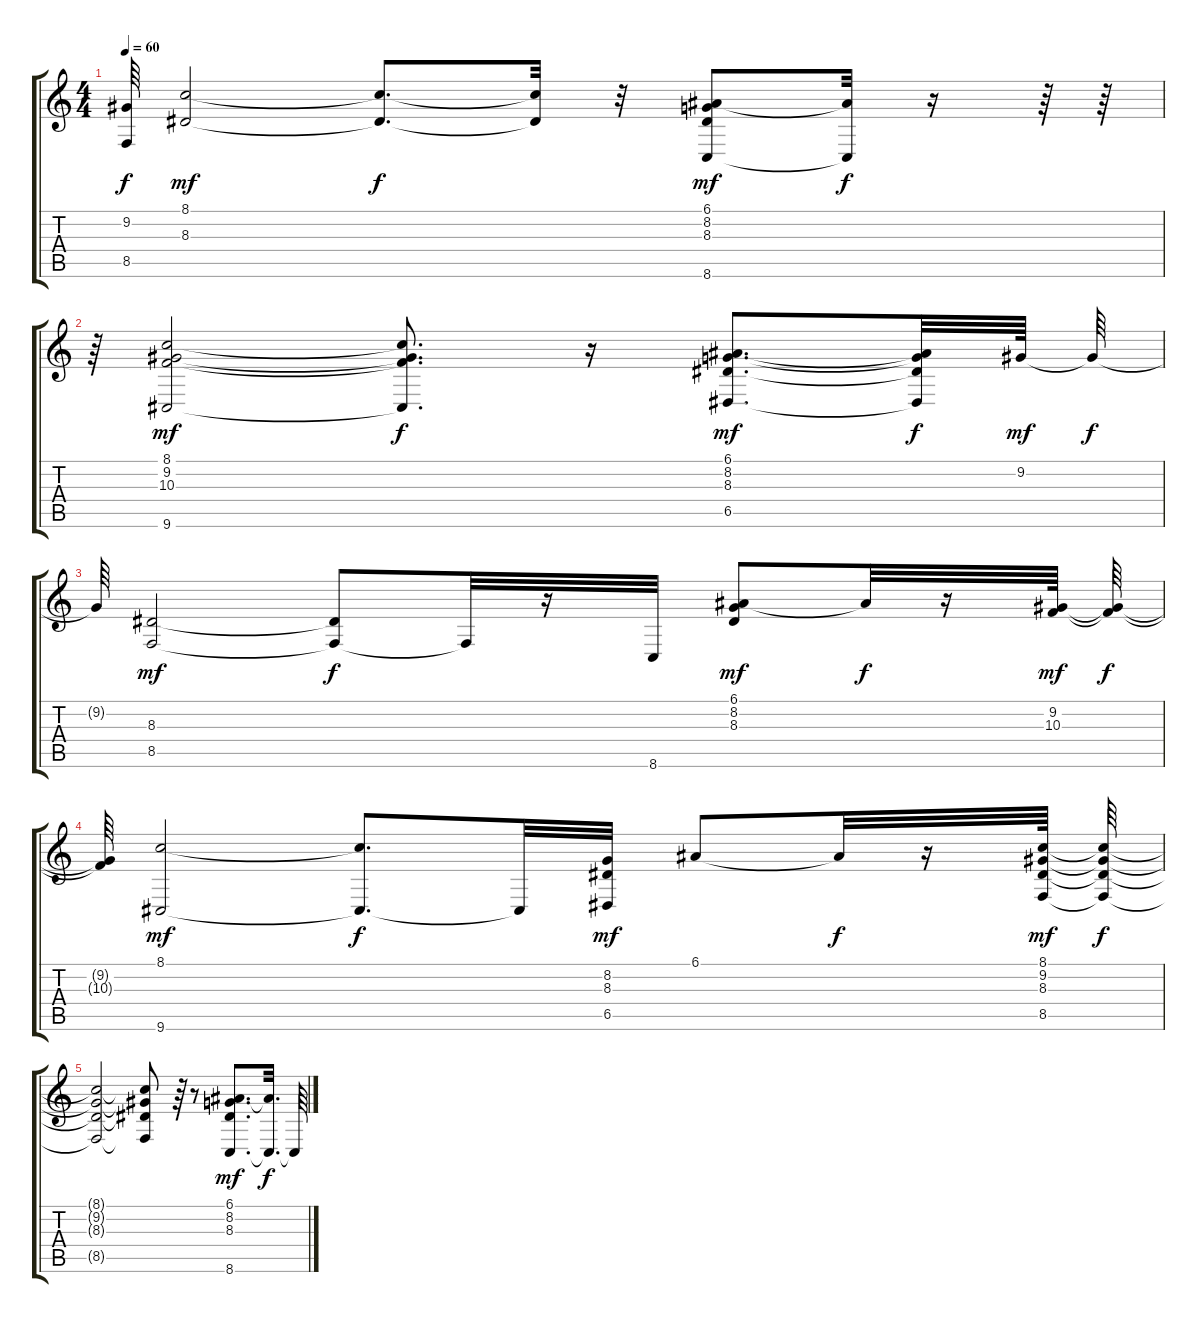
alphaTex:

\track "" {instrument electricpiano1}
\staff {score tabs}
\tuning (E4 B3 G3 D3 A2 E2) {hide}
\ts (4 4)
\tempo 60
\clef g2
\ks c
(9.2{t} 8.5{t}).64{dy f} (8.1 8.3).2{dy mf} (8.1{t} 8.3{t}).8{d dy f} (8.1{t} 8.3{t}).32 r.32 (6.1 8.2 8.3 8.6).8{dy mf} (6.1{t} 8.6{t}).32{dy f} r.16 r.64 r.64 |
r.64 (8.1 9.2 10.3 9.6).2{dy mf} (8.1{t} 9.2{t} 10.3{t} 9.6{t}).8{d dy f} r.16 (6.1 8.2 8.3 6.5).8{d dy mf} (6.1{t} 8.2{t} 8.3{t} 6.5{t}).32{dy f} 9.2.64{dy mf} 9.2{t}.64{dy f} |
9.2{t}.64 (8.3 8.5).2{dy mf} (8.3{t} 8.5{t}).8{dy f} 8.5{t}.32 r.16 8.6.32 (6.1 8.2 8.3).8{dy mf} 6.1{t}.32{dy f} r.16 (9.2 10.3).64{dy mf} (9.2{t} 10.3{t}).64{dy f} |
(9.2{t} 10.3{t}).64 (8.1 9.6).2{dy mf} (8.1{t} 9.6{t}).8{d dy f} 9.6{t}.32 (8.2 8.3 6.5).32{dy mf} 6.1.8 6.1{t}.32{dy f} r.16 (8.1 9.2 8.3 8.5).64{dy mf} (8.1{t} 9.2{t} 8.3{t} 8.5{t}).64{dy f} |
(8.1{t} 9.2{t} 8.3{t} 8.5{t}).2 (8.1{t} 9.2{t} 8.3{t} 8.5{t}).8 r.64 r.8 (6.1 8.2 8.3 8.6).8{d dy mf} (6.1{t} 8.6{t}).32{d dy f} 8.6{t}.64
